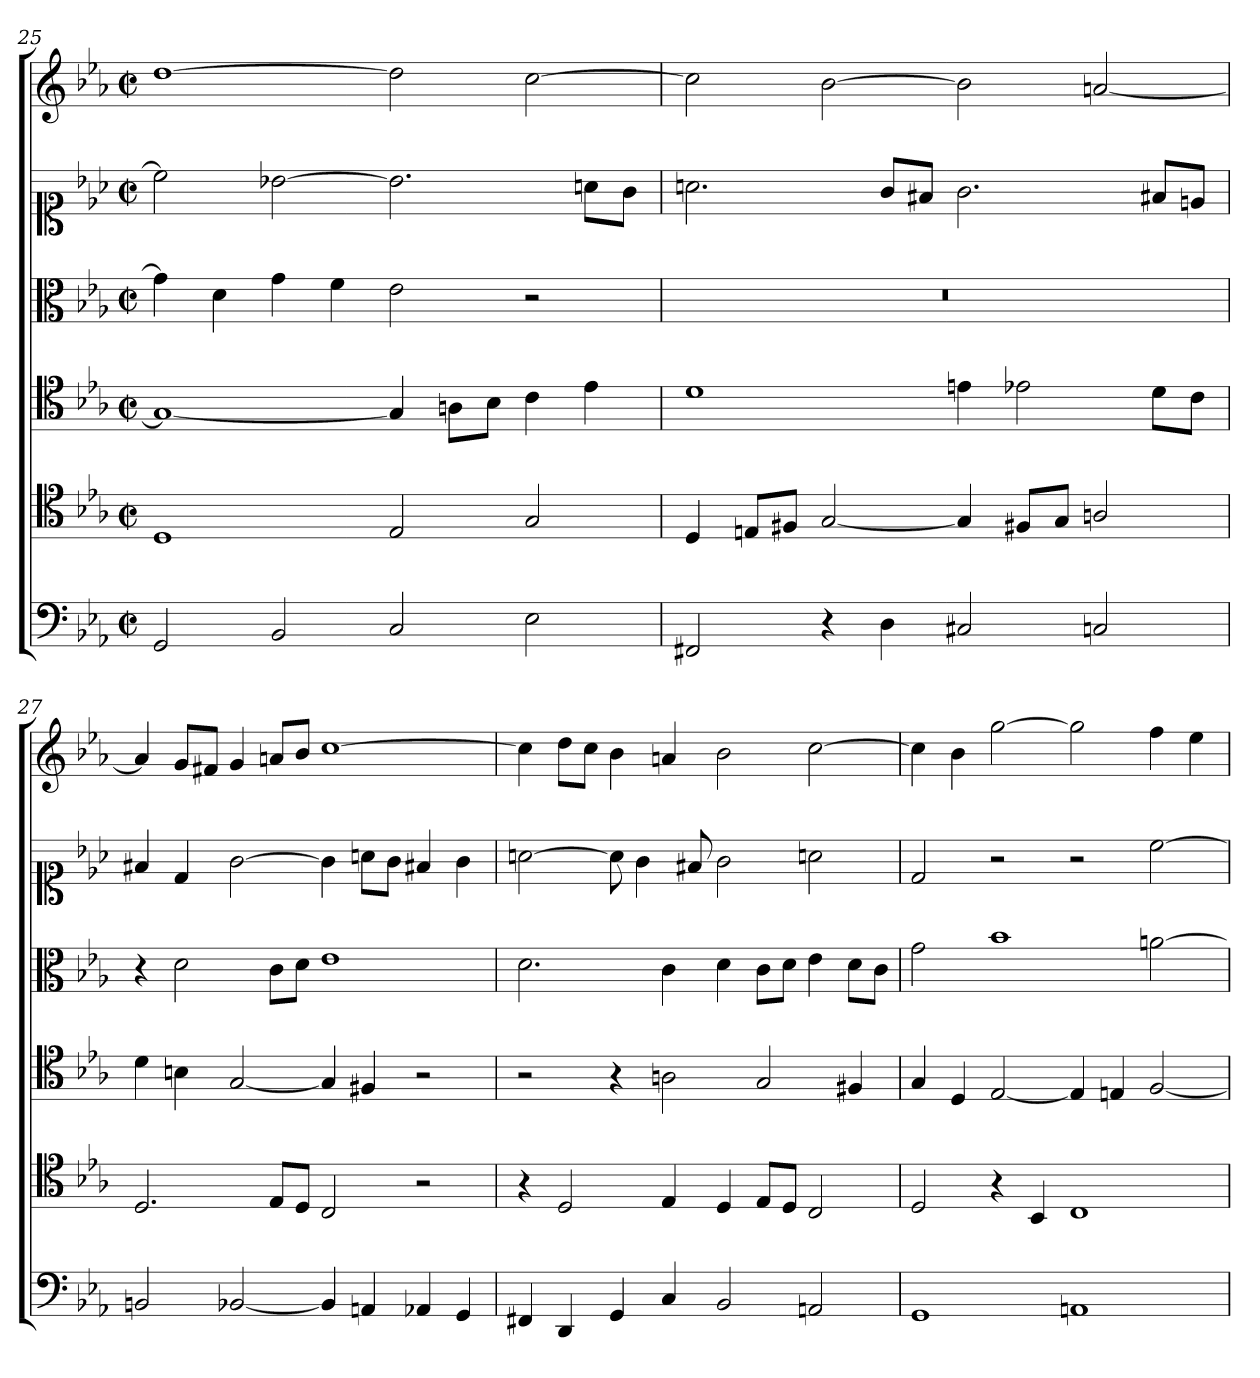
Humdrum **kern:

**kern	**kern	**kern	**kern	**kern	**kern
*part6	*part5	*part4	*part3	*part2	*part1
*staff6	*staff5	*staff4	*staff3	*staff2	*staff1
*clefF4	*clefC4	*clefC4	*clefC3	*clefC1	*clefG2
*k[b-e-a-]	*k[b-e-a-]	*k[b-e-a-]	*k[b-e-a-]	*k[b-e-a-]	*k[b-e-a-]
*c:	*c:	*c:	*c:	*c:	*c:
*M2/1	*M2/1	*M2/1	*M2/1	*M2/1	*M2/1
*met(c|)	*met(c|)	*met(c|)	*met(c|)	*met(c|)	*met(c|)
=25	=25	=25	=25	=25	=25
2GG	1D	1G_	4g]	2cc]	[1dd
.	.	.	4d	.	.
2BB-	.	.	4g	[2b-X	.
.	.	.	4f	.	.
2C	2E-	4G]	2e-	2.b-]	2dd]
.	.	8AnL	.	.	.
.	.	8B-J	.	.	.
2E-	2G	4c	2r	.	[2cc
.	.	4e-	.	8anL	.
.	.	.	.	8gJ	.
=26	=26	=26	=26	=26	=26
2FF#X	4D	1d	0r	2.an	2cc]
.	8EnL	.	.	.	.
.	8F#XJ	.	.	.	.
4r	[2G	.	.	.	[2b-
4D	.	.	.	8gL	.
.	.	.	.	8f#XJ	.
2C#X	4G]	4en	.	2.g	2b-]
.	8F#XL	2e-X	.	.	.
.	8GJ	.	.	.	.
2Cn	2An/	.	.	.	[2an
.	.	8dL	.	8f#XL	.
.	.	8cJ	.	8enJ	.
=27	=27	=27	=27	=27	=27
2BBn	2.D	4d	4r	4f#X	4a]
.	.	4Bn	2d	4d	8gL
.	.	.	.	.	8f#XJ
[2BB-X	.	[2G	.	[2g	4g
.	8E-L	.	8cL	.	8anL
.	8DJ	.	8dJ	.	8b-J
4BB-]	2C	4G]	1e-	4g]	[1cc
4AAn	.	4F#X	.	8anL	.
.	.	.	.	8gJ	.
4AA-X	2r	2r	.	4f#X	.
4GG	.	.	.	4g	.
=28	=28	=28	=28	=28	=28
4FF#X	4r	2r	2.d	[2an	4cc]
4DD	2D	.	.	.	8ddL
.	.	.	.	.	8ccJ
4GG	.	4r	.	8a]	4b-
.	.	.	.	4g	.
4C	4E-	2An	4c	.	4an
.	.	.	.	8f#X	.
2BB-	4D	.	4d	2g	2b-
.	8E-L	2G	8cL	.	.
.	8DJ	.	8dJ	.	.
2AAn	2C	.	4e-	2an	[2cc
.	.	4F#X	8dL	.	.
.	.	.	8cJ	.	.
=29	=29	=29	=29	=29	=29
1GG	2D	4G	2g	2d	4cc]
.	.	4D	.	.	4b-
.	4r	[2E-	1b-	2r	[2gg
.	4BB-	.	.	.	.
1AAn	1C	4E-]	.	2r	2gg]
.	.	4En	.	.	.
.	.	[2F	[2an	[2cc	4ff
.	.	.	.	.	4ee-
=	=	=	=	=	=
*-	*-	*-	*-	*-	*-
